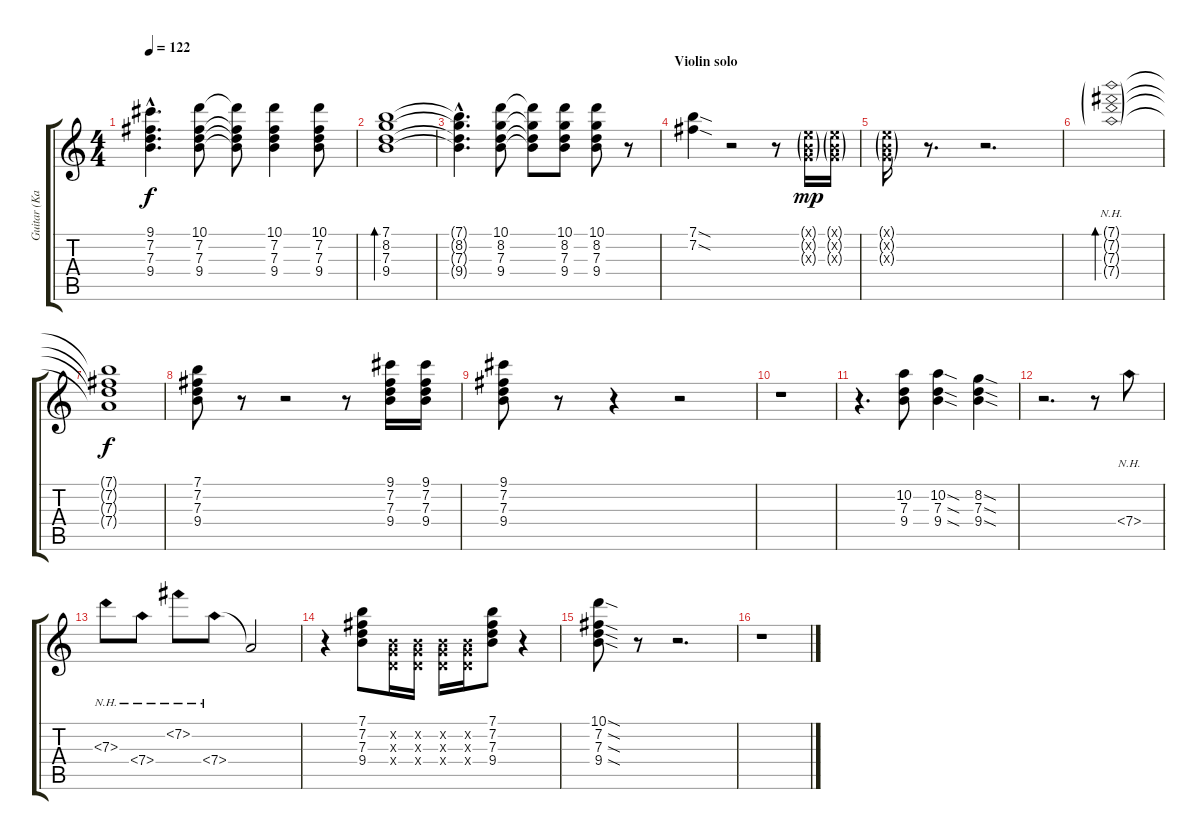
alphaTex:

\track ("Guitar (Kaoru)" "Guitar (Ka") {instrument electricguitarclean}
\staff {score tabs}
\tuning (E4 B3 G3 D3 A2 E2) {hide}
\ts (4 4)
\tempo 122
\clef g2
\ks c
(9.1{hac t} 7.2{hac t} 7.3{hac t} 9.4{hac t}).4{d dy f} (10.1 7.2 7.3 9.4).8 (10.1{t} 7.2{t} 7.3{t} 9.4{t}).8 (10.1 7.2 7.3 9.4).4 (10.1 7.2 7.3 9.4).8 |
(7.1 8.2 7.3 9.4).1{bd 240} |
(7.1{hac t} 8.2{hac t} 7.3{hac t} 9.4{hac t}).4{d} (10.1 8.2 7.3 9.4).8 (10.1{t} 8.2{t} 7.3{t} 9.4{t}).8 (10.1 8.2 7.3 9.4).8 (10.1 8.2 7.3 9.4).8 r.8 |
\section ("" "Violin solo")
(7.1{sod} 7.2{sod}).4{volume 9} r.2 r.8 (0.1{g x} 0.2{g x} 0.3{g x}).16{dy mp} (0.1{g x} 0.2{g x} 0.3{g x}).16 |
(0.1{g x} 0.2{g x} 0.3{g x}).16 r.8{d} r.2{d} |
(7.1{nh g} 7.2{nh g} 7.3{nh g} 7.4{nh g}).1{bd 240} |
(7.1{t} 7.2{t} 7.3{t} 7.4{t}).1{dy f} |
(7.1 7.2 7.3 9.4).8 r.8 r.2 r.8 (9.1 7.2 7.3 9.4).16 (9.1 7.2 7.3 9.4).16 |
(9.1 7.2 7.3 9.4).8 r.8 r.4 r.2 |
r.1 |
r.4{d} (10.2 7.3 9.4).8 (10.2{sod} 7.3{sod} 9.4{sod}).4 (8.2{sod} 7.3{sod} 9.4{sod}).4 |
r.2{d} r.8 7.4{nh}.8 |
7.3{nh}.8 7.4{nh}.8 7.2{nh}.8 7.4{nh}.8 7.4{t}.2 |
r.4 (7.1 7.2 7.3 9.4).8 (0.2{x} 0.3{x} 0.4{x}).16 (0.2{x} 0.3{x} 0.4{x}).16 (0.2{x} 0.3{x} 0.4{x}).16 (0.2{x} 0.3{x} 0.4{x}).16 (7.1 7.2 7.3 9.4).8 r.4 |
(10.1{sod} 7.2{sod} 7.3{sod} 9.4{sod}).8 r.8 r.2{d} |
r.1
